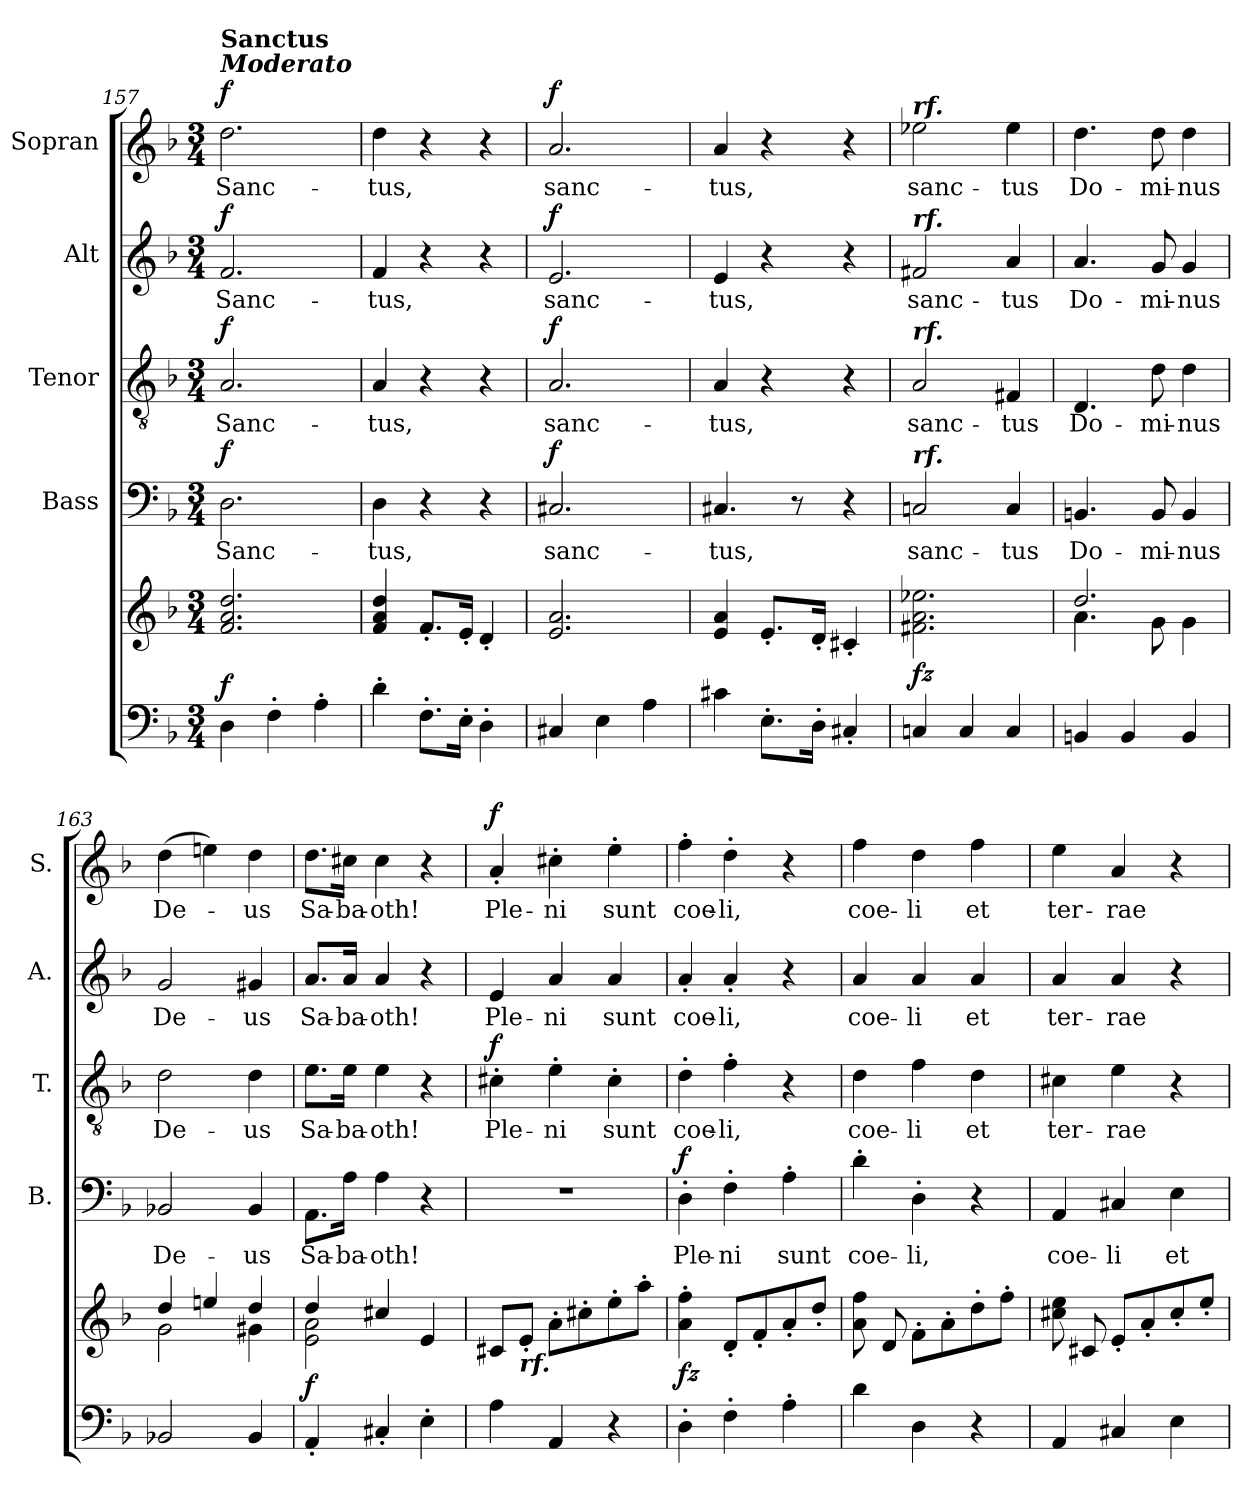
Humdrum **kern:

**kern	**kern	**dynam	**kern	**text	**dynam	**kern	**text	**dynam	**kern	**text	**dynam	**kern	**text	**dynam
*part5	*part5	*part5	*part4	*part4	*part4	*part3	*part3	*part3	*part2	*part2	*part2	*part1	*part1	*part1
*staff6	*staff5	*staff5/6	*staff4	*staff4	*staff4	*staff3	*staff3	*staff3	*staff2	*staff2	*staff2	*staff1	*staff1	*staff1
*	*	*	*I"Bass	*	*	*I"Tenor	*	*	*I"Alt	*	*	*I"Sopran	*	*
*	*	*	*I'B.	*	*	*I'T.	*	*	*I'A.	*	*	*I'S.	*	*
!!LO:LB:g=z
*clefF4	*clefG2	*	*clefF4	*	*	*clefGv2	*	*	*clefG2	*	*	*clefG2	*	*
*k[b-]	*k[b-]	*	*k[b-]	*	*	*k[b-]	*	*	*k[b-]	*	*	*k[b-]	*	*
*F:	*F:	*	*F:	*	*	*F:	*	*	*F:	*	*	*F:	*	*
*M3/4	*M3/4	*	*M3/4	*	*	*M3/4	*	*	*M3/4	*	*	*M3/4	*	*
=157	=157	=157	=157	=157	=157	=157	=157	=157	=157	=157	=157	=157	=157	=157
!	!	!	!	!	!	!	!	!	!	!	!	!LO:TX:a:Bi:t=Moderato	!	!
!	!	!	!	!	!	!	!	!	!	!	!	!LO:TX:a:B:t=Sanctus	!	!
!	!	!LO:DY:a=2	!	!LO:LY:b	!LO:DY:a	!	!LO:LY:b	!LO:DY:a	!	!LO:LY:b	!LO:DY:a	!	!LO:LY:b	!LO:DY:a
4D\	2.f/ 2.a/ 2.dd/	f	2.D\	Sanc-	f	2.A/	Sanc-	f	2.f/	Sanc-	f	2.dd\	Sanc-	f
4F'>\	.	.	.	.	.	.	.	.	.	.	.	.	.	.
4A'>\	.	.	.	.	.	.	.	.	.	.	.	.	.	.
=158	=158	=158	=158	=158	=158	=158	=158	=158	=158	=158	=158	=158	=158	=158
!	!	!	!	!LO:LY:b	!	!	!LO:LY:b	!	!	!LO:LY:b	!	!	!LO:LY:b	!
4d'>\	4f/ 4a/ 4dd/	.	4D\	-tus,	.	4A/	-tus,	.	4f/	-tus,	.	4dd\	-tus,	.
8.F'>\L	8.f'</L	.	4r	.	.	4r	.	.	4r	.	.	4r	.	.
16E'>\Jk	16e'</Jk	.	.	.	.	.	.	.	.	.	.	.	.	.
4D'>\	4d'</	.	4r	.	.	4r	.	.	4r	.	.	4r	.	.
=159	=159	=159	=159	=159	=159	=159	=159	=159	=159	=159	=159	=159	=159	=159
!	!	!	!	!LO:LY:b	!LO:DY:a	!	!LO:LY:b	!LO:DY:a	!	!LO:LY:b	!LO:DY:a	!	!LO:LY:b	!LO:DY:a
4C#X/	2.e/ 2.a/	.	2.C#X/	sanc-	f	2.A/	sanc-	f	2.e/	sanc-	f	2.a/	sanc-	f
4E\	.	.	.	.	.	.	.	.	.	.	.	.	.	.
4A\	.	.	.	.	.	.	.	.	.	.	.	.	.	.
=160	=160	=160	=160	=160	=160	=160	=160	=160	=160	=160	=160	=160	=160	=160
!	!	!	!	!LO:LY:b	!	!	!LO:LY:b	!	!	!LO:LY:b	!	!	!LO:LY:b	!
4c#X\	4e/ 4a/	.	4.C#X/	-tus,	.	4A/	-tus,	.	4e/	-tus,	.	4a/	-tus,	.
8.E'>\L	8.e'</L	.	.	.	.	4r	.	.	4r	.	.	4r	.	.
.	.	.	8r	.	.	.	.	.	.	.	.	.	.	.
16D'>\Jk	16d'</Jk	.	.	.	.	.	.	.	.	.	.	.	.	.
4C#X'</	4c#X'</	.	4r	.	.	4r	.	.	4r	.	.	4r	.	.
=161	=161	=161	=161	=161	=161	=161	=161	=161	=161	=161	=161	=161	=161	=161
!	!	!	!	!	!	!	!	!	!	!	!	!LO:TX:a:Bi:t=rf.	!	!
!	!	!	!	!	!	!	!	!	!LO:TX:a:Bi:t=rf.	!	!	!	!	!
!	!	!	!	!	!	!LO:TX:a:Bi:t=rf.	!	!	!	!	!	!	!	!
!	!	!	!LO:TX:a:Bi:t=rf.	!	!	!	!	!	!	!	!	!	!	!
!	!	!LO:DY:a=2	!	!LO:LY:b	!	!	!LO:LY:b	!	!	!LO:LY:b	!	!	!LO:LY:b	!
4Cn/	2.f#X\ 2.a\ 2.ee-X\	fz	2Cn/	sanc-	.	2A/	sanc-	.	2f#X/	sanc-	.	2ee-X\	sanc-	.
4C/	.	.	.	.	.	.	.	.	.	.	.	.	.	.
!	!	!	!	!LO:LY:b	!	!	!LO:LY:b	!	!	!LO:LY:b	!	!	!LO:LY:b	!
4C/	.	.	4C/	-tus	.	4F#X/	-tus	.	4a/	-tus	.	4ee-\	-tus	.
=162	=162	=162	=162	=162	=162	=162	=162	=162	=162	=162	=162	=162	=162	=162
*	*^	*	*	*	*	*	*	*	*	*	*	*	*	*
!	!	!	!	!	!LO:LY:b	!	!	!LO:LY:b	!	!	!LO:LY:b	!	!	!LO:LY:b	!
4BBn/	2.dd/	4.a\	.	4.BBn/	Do-	.	4.D/	Do-	.	4.a/	Do-	.	4.dd\	Do-	.
4BB/	.	.	.	.	.	.	.	.	.	.	.	.	.	.	.
!	!	!	!	!	!LO:LY:b	!	!	!LO:LY:b	!	!	!LO:LY:b	!	!	!LO:LY:b	!
.	.	8g\	.	8BB/	-mi-	.	8d\	-mi-	.	8g/	-mi-	.	8dd\	-mi-	.
!	!	!	!	!	!LO:LY:b	!	!	!LO:LY:b	!	!	!LO:LY:b	!	!	!LO:LY:b	!
4BB/	.	4g\	.	4BB/	-nus	.	4d\	-nus	.	4g/	-nus	.	4dd\	-nus	.
=163	=163	=163	=163	=163	=163	=163	=163	=163	=163	=163	=163	=163	=163	=163	=163
!	!	!	!	!	!LO:LY:b	!	!	!LO:LY:b	!	!	!LO:LY:b	!	!	!LO:LY:b	!
2BB-X/	4dd/	2g\	.	2BB-X/	De-	.	2d\	De-	.	2g/	De-	.	(>4dd\	De-	.
.	4een/	.	.	.	.	.	.	.	.	.	.	.	4een\)	.	.
!	!	!	!	!	!LO:LY:b	!	!	!LO:LY:b	!	!	!LO:LY:b	!	!	!LO:LY:b	!
4BB-/	4dd/	4g#X\	.	4BB-/	-us	.	4d\	-us	.	4g#X/	-us	.	4dd\	-us	.
!!LO:PB:g=z
=164	=164	=164	=164	=164	=164	=164	=164	=164	=164	=164	=164	=164	=164	=164	=164
!	!	!	!LO:DY:a=2	!	!LO:LY:b	!	!	!LO:LY:b	!	!	!LO:LY:b	!	!	!LO:LY:b	!
4AA'</	4dd/	2e\ 2a\	f	8.AA\L	Sa-	.	8.e\L	Sa-	.	8.a/L	Sa-	.	8.dd\L	Sa-	.
!	!	!	!	!	!LO:LY:b	!	!	!LO:LY:b	!	!	!LO:LY:b	!	!	!LO:LY:b	!
.	.	.	.	16A\Jk	-ba-	.	16e\Jk	-ba-	.	16a/Jk	-ba-	.	16cc#X\Jk	-ba-	.
!	!	!	!	!	!LO:LY:b	!	!	!LO:LY:b	!	!	!LO:LY:b	!	!	!LO:LY:b	!
4C#X'</	4cc#X/	.	.	4A\	-oth!	.	4e\	-oth!	.	4a/	-oth!	.	4cc#\	-oth!	.
4E'>\	4e/	4ryy	.	4r	.	.	4r	.	.	4r	.	.	4r	.	.
=165	=165	=165	=165	=165	=165	=165	=165	=165	=165	=165	=165	=165	=165	=165	=165
!	!	!	!	!	!	!	!	!LO:LY:b	!LO:DY:a	!	!LO:LY:b	!	!	!LO:LY:b	!LO:DY:a
*	*v	*v	*	*	*	*	*	*	*	*	*	*	*	*	*
4A\	8c#X/L	.	2.r	.	.	4c#X'>\	Ple-	f	4e/	Ple-	.	4a'</	Ple-	f
!	!LO:TX:b:Bi:t=rf.	!	!	!	!	!	!	!	!	!	!	!	!	!
.	8e'</J	.	.	.	.	.	.	.	.	.	.	.	.	.
!	!	!	!	!	!	!	!LO:LY:b	!	!	!LO:LY:b	!	!	!LO:LY:b	!
4AA/	8a'>\L	.	.	.	.	4e'>\	-ni	.	4a/	-ni	.	4cc#X'>\	-ni	.
.	8cc#X'>\	.	.	.	.	.	.	.	.	.	.	.	.	.
!	!	!	!	!	!	!	!LO:LY:b	!	!	!LO:LY:b	!	!	!LO:LY:b	!
4r	8ee'>\	.	.	.	.	4c#'>\	sunt	.	4a/	sunt	.	4ee'>\	sunt	.
.	8aa'>\J	.	.	.	.	.	.	.	.	.	.	.	.	.
=166	=166	=166	=166	=166	=166	=166	=166	=166	=166	=166	=166	=166	=166	=166
!	!	!LO:DY:b	!	!LO:LY:b	!LO:DY:a	!	!LO:LY:b	!	!	!LO:LY:b	!	!	!LO:LY:b	!
4D'>\	4a\'> 4ff\'>	fz	4D'>\	Ple-	f	4d'>\	coe-	.	4a'</	coe-	.	4ff'>\	coe-	.
!	!	!	!	!LO:LY:b	!	!	!LO:LY:b	!	!	!LO:LY:b	!	!	!LO:LY:b	!
4F'>\	8d'</L	.	4F'>\	-ni	.	4f'>\	-li,	.	4a'</	-li,	.	4dd'>\	-li,	.
.	8f'</	.	.	.	.	.	.	.	.	.	.	.	.	.
!	!	!	!	!LO:LY:b	!	!	!	!	!	!	!	!	!	!
4A'>\	8a'</	.	4A'>\	sunt	.	4r	.	.	4r	.	.	4r	.	.
.	8dd'</J	.	.	.	.	.	.	.	.	.	.	.	.	.
=167	=167	=167	=167	=167	=167	=167	=167	=167	=167	=167	=167	=167	=167	=167
!	!	!	!	!LO:LY:b	!	!	!LO:LY:b	!	!	!LO:LY:b	!	!	!LO:LY:b	!
4d\	8a\ 8ff\	.	4d'>\	coe-	.	4d\	coe-	.	4a/	coe-	.	4ff\	coe-	.
.	8d/	.	.	.	.	.	.	.	.	.	.	.	.	.
!	!	!	!	!LO:LY:b	!	!	!LO:LY:b	!	!	!LO:LY:b	!	!	!LO:LY:b	!
4D\	8f'>\L	.	4D'>\	-li,	.	4f\	-li	.	4a/	-li	.	4dd\	-li	.
.	8a'>\	.	.	.	.	.	.	.	.	.	.	.	.	.
!	!	!	!	!	!	!	!LO:LY:b	!	!	!LO:LY:b	!	!	!LO:LY:b	!
4r	8dd'>\	.	4r	.	.	4d\	et	.	4a/	et	.	4ff\	et	.
.	8ff'>\J	.	.	.	.	.	.	.	.	.	.	.	.	.
=168	=168	=168	=168	=168	=168	=168	=168	=168	=168	=168	=168	=168	=168	=168
!	!	!	!	!LO:LY:b	!	!	!LO:LY:b	!	!	!LO:LY:b	!	!	!LO:LY:b	!
4AA/	8cc#X\ 8ee\	.	4AA/	coe-	.	4c#X\	ter-	.	4a/	ter-	.	4ee\	ter-	.
.	8c#X/	.	.	.	.	.	.	.	.	.	.	.	.	.
!	!	!	!	!LO:LY:b	!	!	!LO:LY:b	!	!	!LO:LY:b	!	!	!LO:LY:b	!
4C#X/	8e'</L	.	4C#X/	-li	.	4e\	-rae	.	4a/	-rae	.	4a/	-rae	.
.	8a'</	.	.	.	.	.	.	.	.	.	.	.	.	.
!	!	!	!	!LO:LY:b	!	!	!	!	!	!	!	!	!	!
4E\	8cc#'</	.	4E\	et	.	4r	.	.	4r	.	.	4r	.	.
.	8ee'</J	.	.	.	.	.	.	.	.	.	.	.	.	.
=	=	=	=	=	=	=	=	=	=	=	=	=	=	=
*-	*-	*-	*-	*-	*-	*-	*-	*-	*-	*-	*-	*-	*-	*-
